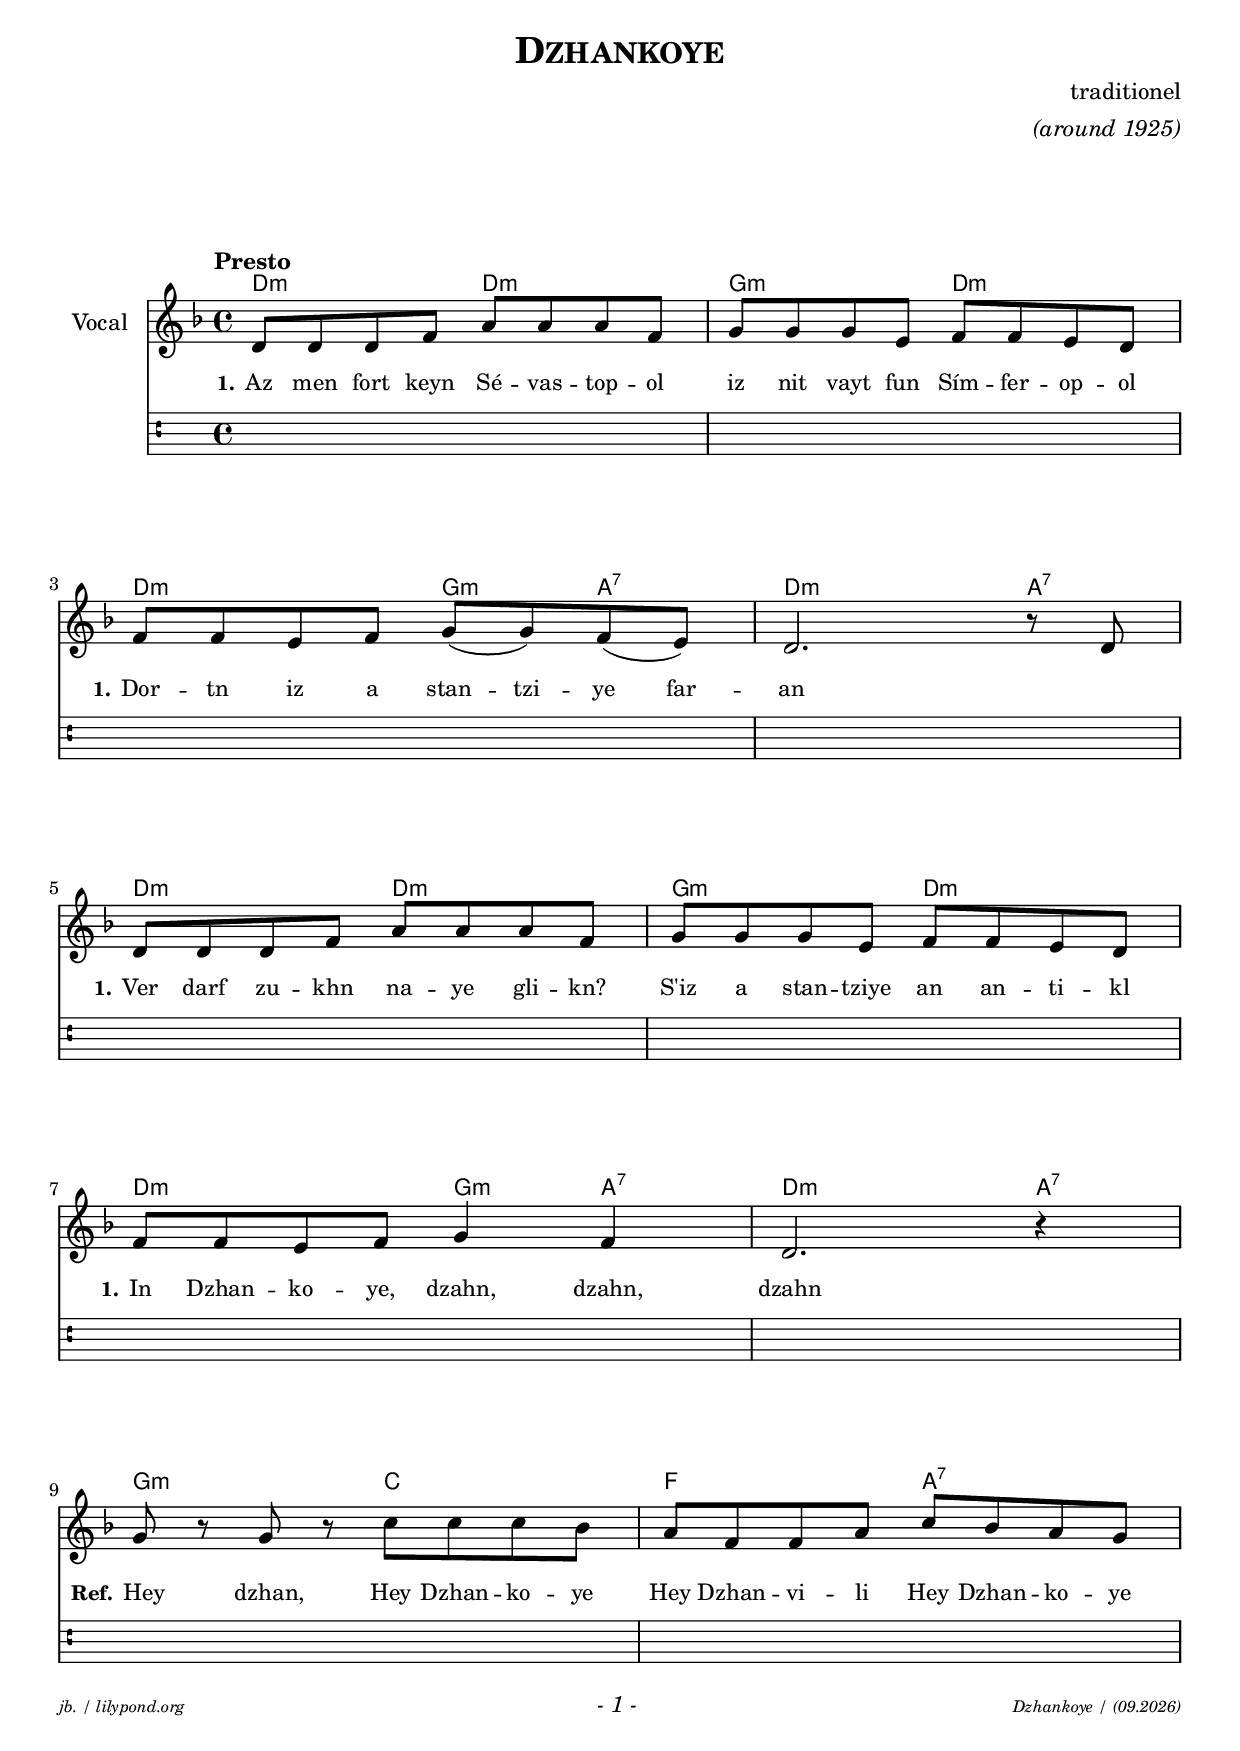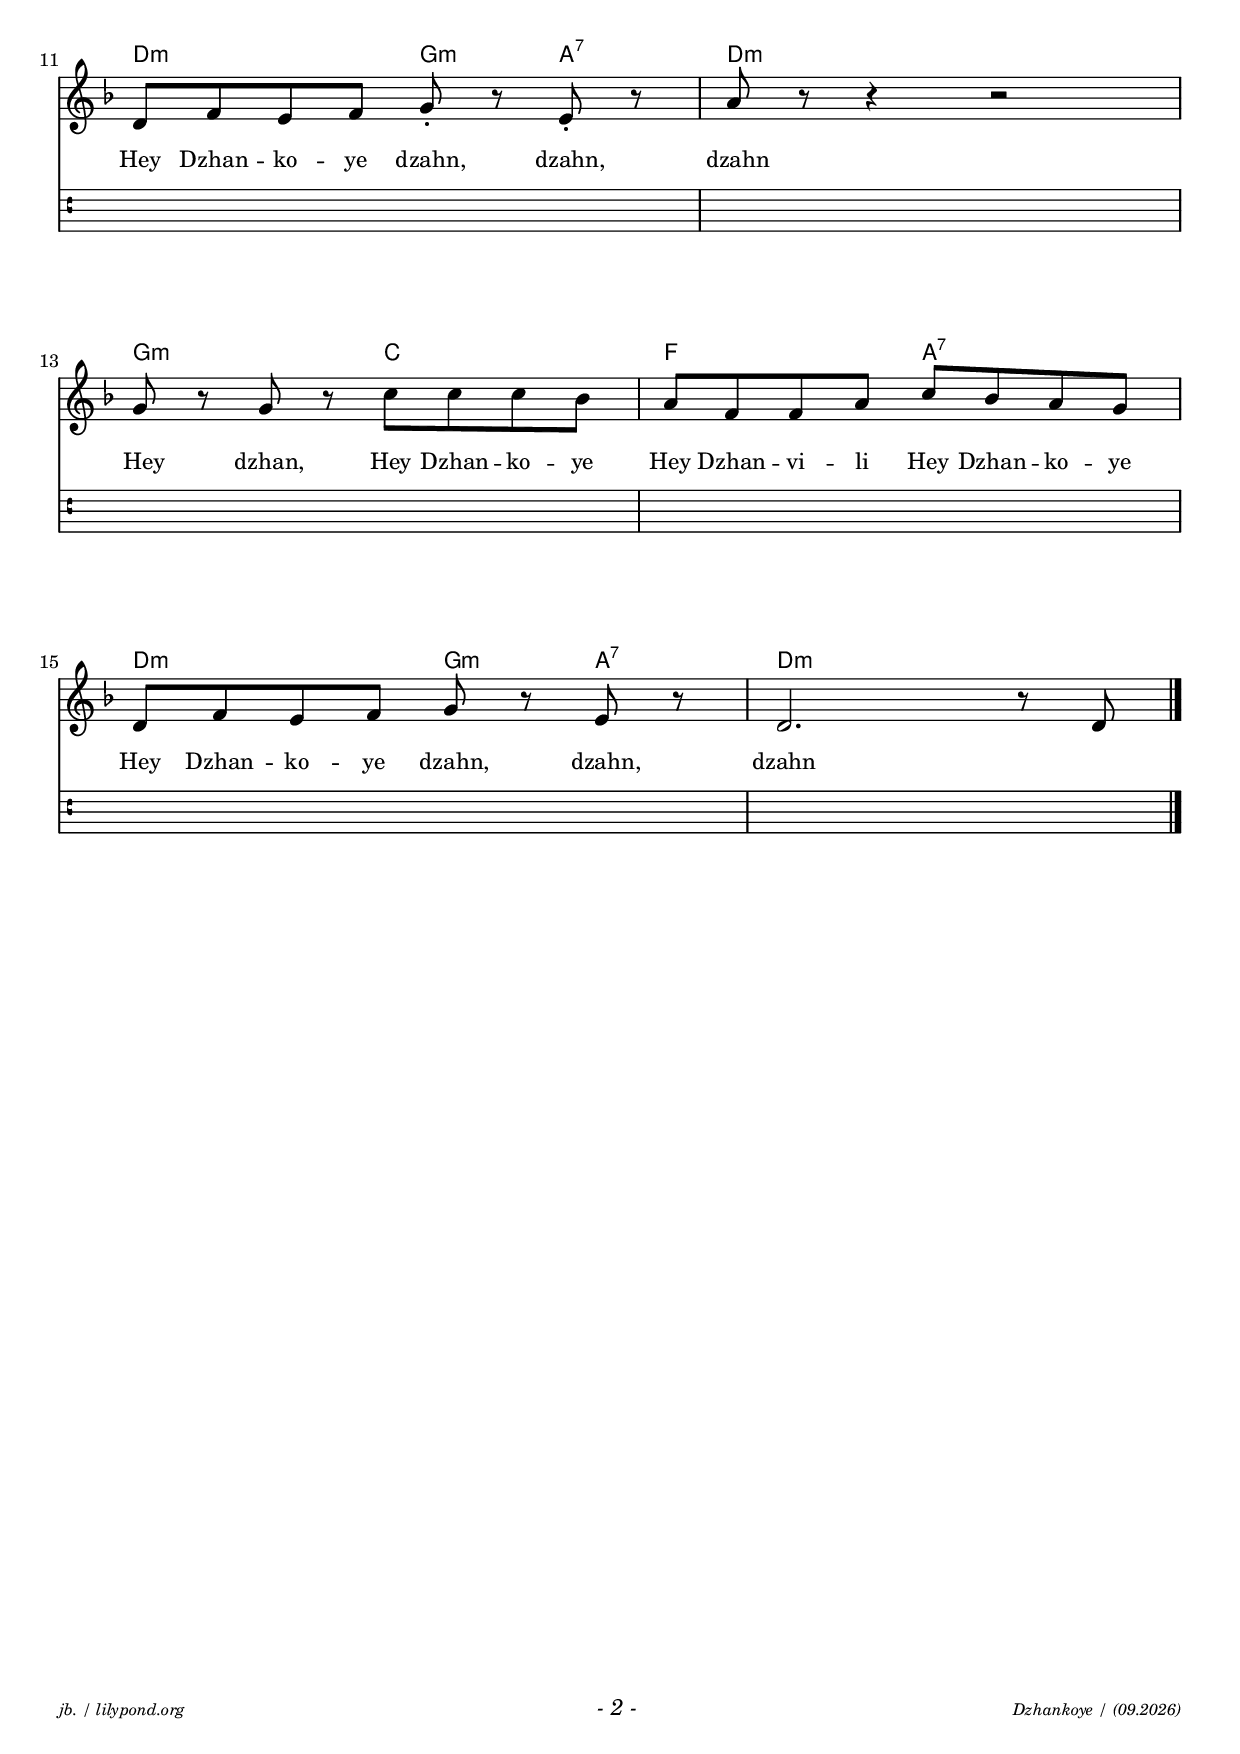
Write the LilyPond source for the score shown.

\version "2.20.0"

\version "2.20.0"

piecename_footerline = "Dzhankoye"

\header {
  title = \markup \caps "Dzhankoye"
  composer = "traditionel"
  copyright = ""
  arranger = \markup \italic "(around 1925)"
  meter = \markup \italic {""}
}

\include "../_common/footers.ily"
\footer_common_with_pagenum 

\paper {
  system-system-spacing.padding = #8 % spacer between the staff group
  #(set-paper-size "a4")
}


\markup \vspace #2 % space between header and score

\version "2.20.0"

global = {
  \key d \minor
  \time 4/4
}

voice_vocal = \fixed c'{
   \clef "treble" 
   d8 d d f a a a f g g g e f f e d\break 
   f f e f g (g) f (e) d2. r8 d8 \break
   d8 d d f a a a f g g g e f f e d \break
   f f e f g4 f4 d2. r4 \break
   g8 r g r c' c' c' bes a f f a c' bes a g  \break
   d f e f g-. r e-. r a r r4 r2 \break
   g8 r g r c' c' c' bes a f f a c' bes a g \break
   d f e f g r e r d2. r8 d8 
   \bar "|."
   }

 
voice_chords = \chordmode { 
    d2:m d2:m g2:m d2:m
    d2:m g4:m a4:7 d2.:m a4:7
    d2:m d2:m g2:m d2:m
    d2:m g4:m a4:7 d2.:m a4:7
    g2:m c2 f2 a2:7
    d2:m g4:m a4:7 d1:m
    g2:m c2 f2 a2:7
    d2:m g4:m a4:7 d1:m
    }

\version "2.20.0"

stanza_one = \lyricmode 
{ 
  \set fontSize = #-1
  \set stanza = "1."
  Az8 men fort keyn Sé -- vas -- top -- ol iz nit vayt fun Sím -- fer -- op -- ol 
  \set stanza = "1."
  Dor -- tn iz a stan -- tzi -- ye far -- an1
  \set stanza = "1."
  Ver8 darf zu -- khn na -- ye gli -- kn? S'iz a stan -- tziye an an -- ti -- kl 
  \set stanza = "1."
  In Dzhan -- ko -- ye, dzahn,4 dzahn,4 dzahn1
  %REFRAIN
  \set stanza = "Ref."
  Hey4 dzhan,4 Hey8 Dzhan -- ko -- ye Hey8 Dzhan -- vi -- li Hey8 Dzhan -- ko -- ye
  Hey8 Dzhan -- ko -- ye dzahn,4 dzahn,4 dzahn1
  Hey4 dzhan,4 Hey8 Dzhan -- ko -- ye Hey8 Dzhan -- vi -- li Hey8 Dzhan -- ko -- ye
  Hey8 Dzhan -- ko -- ye dzahn,4 dzahn,4 dzahn1
}
stanza_two = \lyricmode 
{ 
  \set fontSize = #-1
  \set stanza = "2."
  En8 -- fert yi -- dn oyf8 mayn ka -- she Vu'z mayn bru -- der, vu'z A -- bra -- she
  \set stanza = "2." 
  S'geyt by im der trak -- tor vi a ban2. 8 \set stanza = "2." Di8
  \set stanza = "2." 
  mu -- me Ley bay der ko -- sil -- ke Bey -- le bay der mo -- lo -- til -- ke
  \set stanza = "2." 
  In Dzhan -- ko -- ye, dzahn,4 dzahn,4 dzahn1
   1 1 1 1 1 1 1 2 4 8 \set stanza = "3." Ver
}
stanza_three = \lyricmode 
{ 
  \set fontSize = #-1
  \set stanza = "3."
  zogt8 as yi -- dn konen8 nor hand -- len Es -- n fe -- te yoykh mit mand -- len 
  \set stanza = "3."
  Nor nit zyyn keyn ar4 -- bets4 -- man2. 8 \set stanza = "3." Dos
  \set stanza = "3."
  ken -- en zog -- en nor di son -- im! yi -- dn, shpayt zey on in po -- nim!
  \set stanza = "3."
  Tut a kuk oyf  dzahn,4 dzahn,4 dzahn1
  %In Dzhan -- ko -- ye, dzahn,4 dzahn,4 dzahn1
}


\score {
  <<
    \new ChordNames \with { \override ChordName.font-size = #+0 }
      \voice_chords
  
    \new Staff \with {
      midiInstrument = "acoustic guitar (nylon)"
      instrumentName = "Vocal" }
      {
        \global
        \tempo "Presto"
        \voice_vocal
      }
      
    \new Lyrics \with {    
      \override VerticalAxisGroup.nonstaff-relatedstaff-spacing.padding = #2  %spacer before first textlines
        }
      \stanza_one
   % empty staff for notes
  \new Staff {
    \clef "vaticana-do2" s1 * 16 }  
     
  >>
  \layout { }
}
